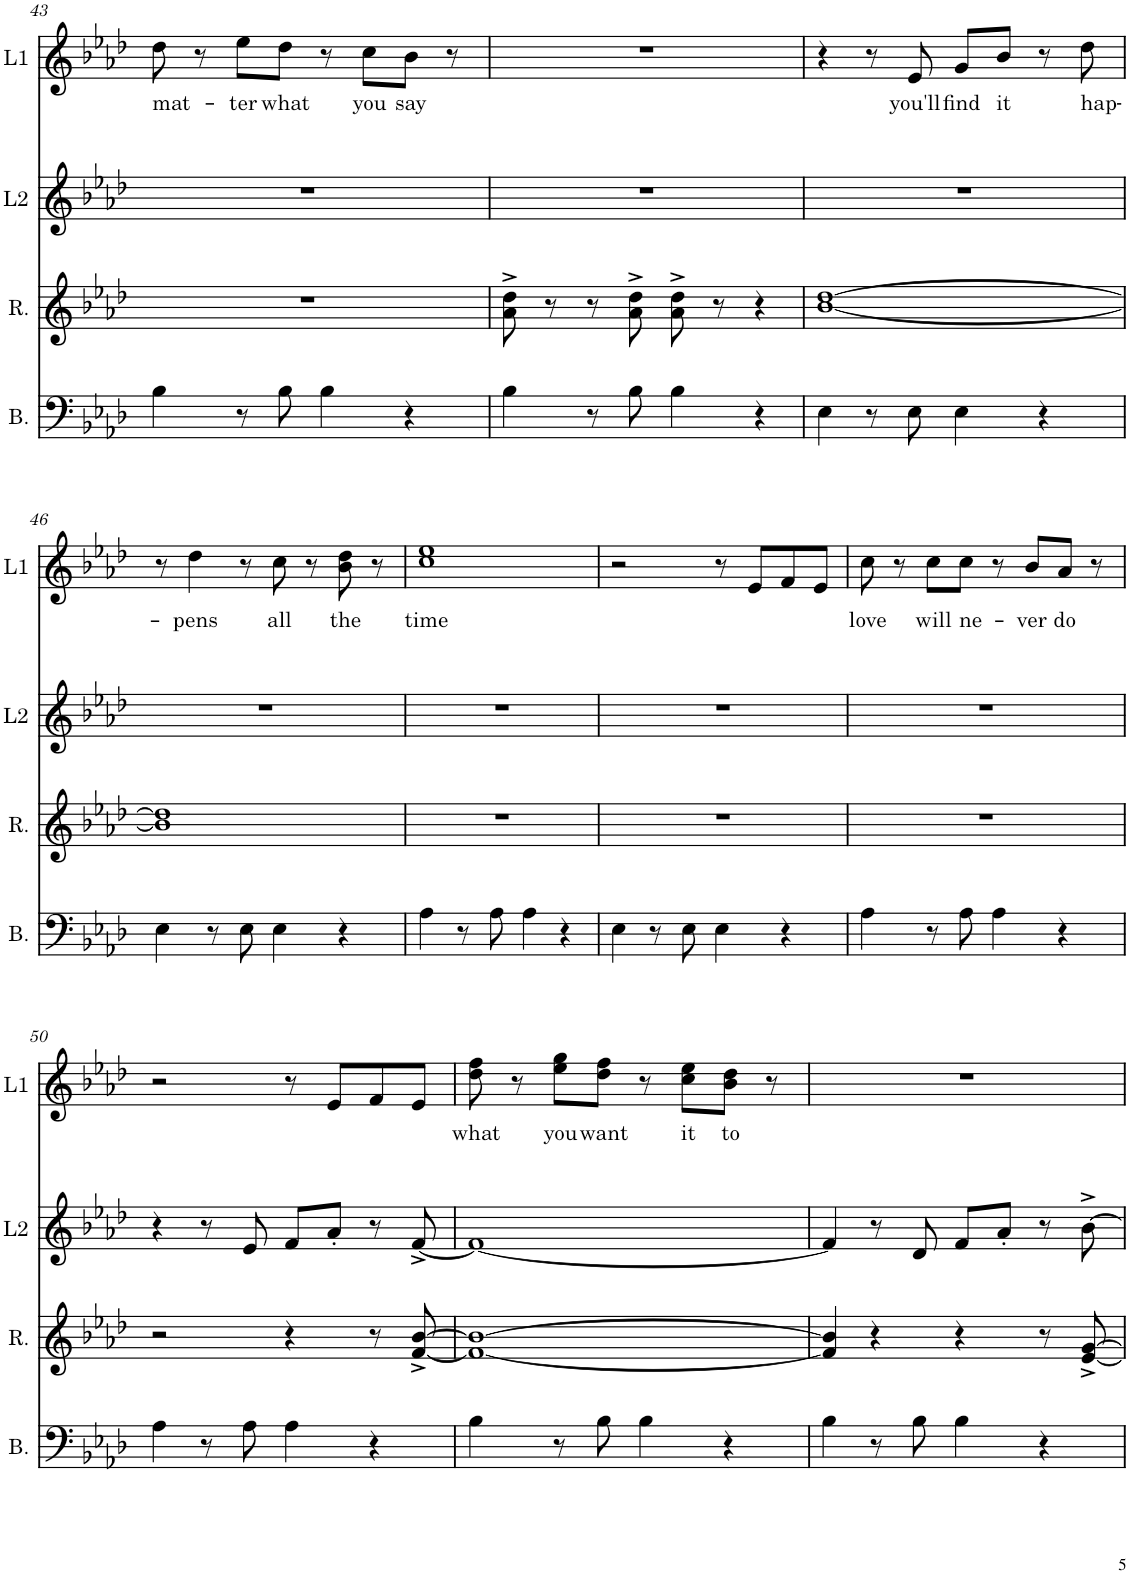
**kern	**kern	**kern	**kern	**text
*part4	*part3	*part2	*part1	*part1
*staff4	*staff3	*staff2	*staff1	*staff1
*I"Bass	*I"Riff	*I"Lead 2	*I"Lead 1	*
*I'B.	*I'R.	*I'L2	*I'L1	*
!!LO:PB:g=z
*clefF4	*clefG2	*clefG2	*clefG2	*
*Trd12c21	*Trd5c9	*Trd1c2	*Trd1c2	*
*k[b-e-a-d-]	*k[b-e-a-d-]	*k[b-e-a-d-]	*k[b-e-a-d-]	*
*M4/4	*M4/4	*M4/4	*M4/4	*
=43	=43	=43	=43	=43
!	!	!	!	!LO:LY:b
4B-\	1r	1r	8dd-\	mat-
.	.	.	8r	.
!	!	!	!	!LO:LY:b
8r	.	.	8ee-\L	-ter
!	!	!	!	!LO:LY:b
8B-\	.	.	8dd-\J	what
4B-\	.	.	8r	.
!	!	!	!	!LO:LY:b
.	.	.	8cc\L	you
!	!	!	!	!LO:LY:b
4r	.	.	8b-\J	say
.	.	.	8r	.
=44	=44	=44	=44	=44
4B-\	8a-\^ 8dd-\^	1r	1r	.
.	8r	.	.	.
8r	8r	.	.	.
8B-\	8a-\^ 8dd-\^	.	.	.
4B-\	8a-\^ 8dd-\^	.	.	.
.	8r	.	.	.
4r	4r	.	.	.
=45	=45	=45	=45	=45
4E-\	[1b- [1dd-	1r	4r	.
8r	.	.	8r	.
!	!	!	!	!LO:LY:b
8E-\	.	.	8e-/	you'll
!	!	!	!	!LO:LY:b
4E-\	.	.	8g/L	find
!	!	!	!	!LO:LY:b
.	.	.	8b-/J	it
4r	.	.	8r	.
!	!	!	!	!LO:LY:b
.	.	.	8dd-\	hap-
!!LO:LB:g=z
=46	=46	=46	=46	=46
4E-\	1b-] 1dd-]	1r	8r	.
!	!	!	!	!LO:LY:b
.	.	.	4dd-\	-pens
8r	.	.	.	.
8E-\	.	.	8r	.
!	!	!	!	!LO:LY:b
4E-\	.	.	8cc\	all
.	.	.	8r	.
!	!	!	!	!LO:LY:b
4r	.	.	8b-\ 8dd-\	the
.	.	.	8r	.
=47	=47	=47	=47	=47
!	!	!	!	!LO:LY:b
4A-\	1r	1r	1cc 1ee-	time
8r	.	.	.	.
8A-\	.	.	.	.
4A-\	.	.	.	.
4r	.	.	.	.
=48	=48	=48	=48	=48
4E-\	1r	1r	2r	.
8r	.	.	.	.
8E-\	.	.	.	.
4E-\	.	.	8r	.
.	.	.	8e-/L	.
4r	.	.	8f/	.
.	.	.	8e-/J	.
=49	=49	=49	=49	=49
!	!	!	!	!LO:LY:b
4A-\	1r	1r	8cc\	love
.	.	.	8r	.
!	!	!	!	!LO:LY:b
8r	.	.	8cc\L	will
!	!	!	!	!LO:LY:b
8A-\	.	.	8cc\J	ne-
4A-\	.	.	8r	.
!	!	!	!	!LO:LY:b
.	.	.	8b-/L	-ver
!	!	!	!	!LO:LY:b
4r	.	.	8a-/J	do
.	.	.	8r	.
!!LO:LB:g=z
=50	=50	=50	=50	=50
4A-\	2r	4r	2r	.
8r	.	8r	.	.
8A-\	.	8e-/	.	.
4A-\	4r	8f/L	8r	.
.	.	8a-'/J	8e-/L	.
4r	8r	8r	8f/	.
.	[8f/^ [8b-/^	[8f^/	8e-/J	.
=51	=51	=51	=51	=51
!	!	!	!	!LO:LY:b
4B-\	1f_ 1b-_	1f_	8dd-\ 8ff\	what
.	.	.	8r	.
!	!	!	!	!LO:LY:b
8r	.	.	8ee-\ 8gg\L	you
!	!	!	!	!LO:LY:b
8B-\	.	.	8dd-\ 8ff\J	want
4B-\	.	.	8r	.
!	!	!	!	!LO:LY:b
.	.	.	8cc\ 8ee-\L	it
!	!	!	!	!LO:LY:b
4r	.	.	8b-\ 8dd-\J	to
.	.	.	8r	.
=52	=52	=52	=52	=52
4B-\	4f/] 4b-/]	4f/]	1r	.
8r	4r	8r	.	.
8B-\	.	8d-/	.	.
4B-\	4r	8f/L	.	.
.	.	8a-'/J	.	.
4r	8r	8r	.	.
.	[8e-/^ [8g/^	[8b-^\	.	.
=	=	=	=	=
*-	*-	*-	*-	*-
